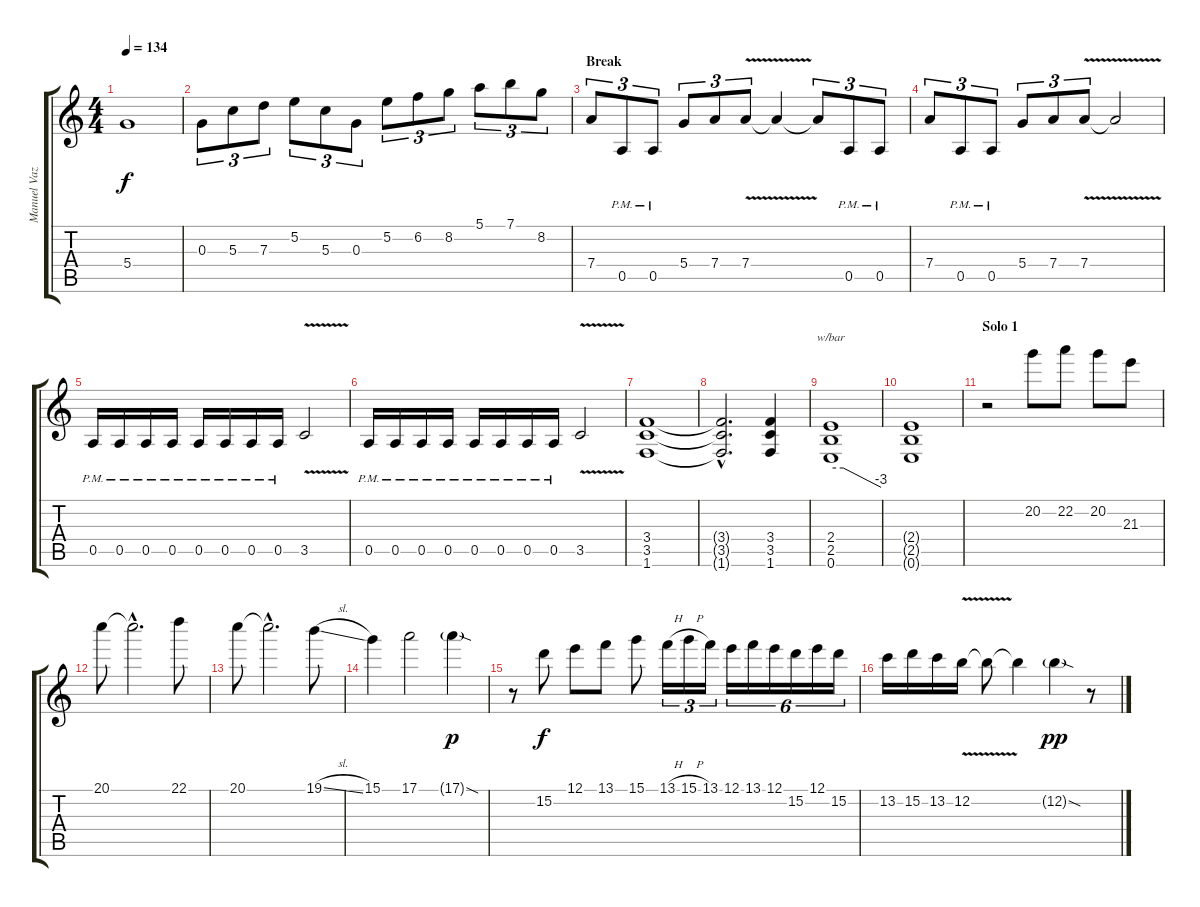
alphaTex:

\track ("Manuel Vazquez" "Manuel Vaz") {instrument distortionguitar}
\staff {score tabs}
\tuning (E4 B3 G3 D3 A2 E2) {hide}
\ts (4 4)
\tempo 134
\clef g2
\ks c
5.4.1{dy f} |
0.3.8{tu (3 2)} 5.3.8{tu (3 2)} 7.3.8{tu (3 2)} 5.2.8{tu (3 2)} 5.3.8{tu (3 2)} 0.3.8{tu (3 2)} 5.2.8{tu (3 2)} 6.2.8{tu (3 2)} 8.2.8{tu (3 2)} 5.1.8{tu (3 2)} 7.1.8{tu (3 2)} 8.2.8{tu (3 2)} |
\section ("" "Break")
7.4.8{tu (3 2)} 0.5{pm}.8{tu (3 2)} 0.5{pm}.8{tu (3 2)} 5.4.8{tu (3 2)} 7.4.8{tu (3 2)} 7.4{v}.8{tu (3 2)} 7.4{t}.4 7.4{t}.8{tu (3 2)} 0.5{pm}.8{tu (3 2)} 0.5{pm}.8{tu (3 2)} |
7.4.8{tu (3 2)} 0.5{pm}.8{tu (3 2)} 0.5{pm}.8{tu (3 2)} 5.4.8{tu (3 2)} 7.4.8{tu (3 2)} 7.4{v}.8{tu (3 2)} 7.4{t}.2 |
0.5{pm}.16 0.5{pm}.16 0.5{pm}.16 0.5{pm}.16 0.5{pm}.16 0.5{pm}.16 0.5{pm}.16 0.5{pm}.16 3.5{v}.2 |
0.5{pm}.16 0.5{pm}.16 0.5{pm}.16 0.5{pm}.16 0.5{pm}.16 0.5{pm}.16 0.5{pm}.16 0.5{pm}.16 3.5{v}.2 |
(3.4 3.5 1.6).1 |
(3.4{hac t} 3.5{hac t} 1.6{hac t}).2{d} (3.4 3.5 1.6).4 |
(2.4 2.5 0.6).1{tbe (custom default 0 0 15 0 60 -12) volume 5} |
(2.4{t} 2.5{t} 0.6{t}).1 |
\section ("" "Solo 1")
r.2{volume 13} 20.2.8 22.2.8 20.2.8 21.3.8 |
20.1.8 20.1{hac t}.2{d} 22.1.8 |
20.1.8 20.1{hac t}.2{d} 19.1{sl}.8 |
15.1.4 17.1.2 17.1{sod g}.4{dy p} |
r.8 15.2.8{dy f} 12.1.8 13.1.8 15.1.8 13.1{h}.16{tu (3 2)} 15.1{h}.16{tu (3 2)} 13.1.16{tu (3 2)} 12.1.16{tu (6 4)} 13.1.16{tu (6 4)} 12.1.16{tu (6 4)} 15.2.16{tu (6 4)} 12.1.16{tu (6 4)} 15.2.16{tu (6 4)} |
13.2.16 15.2.16 13.2.16 12.2{v}.16 12.2{t}.8 12.2{t}.4 12.2{sod g}.4{dy pp} r.8
